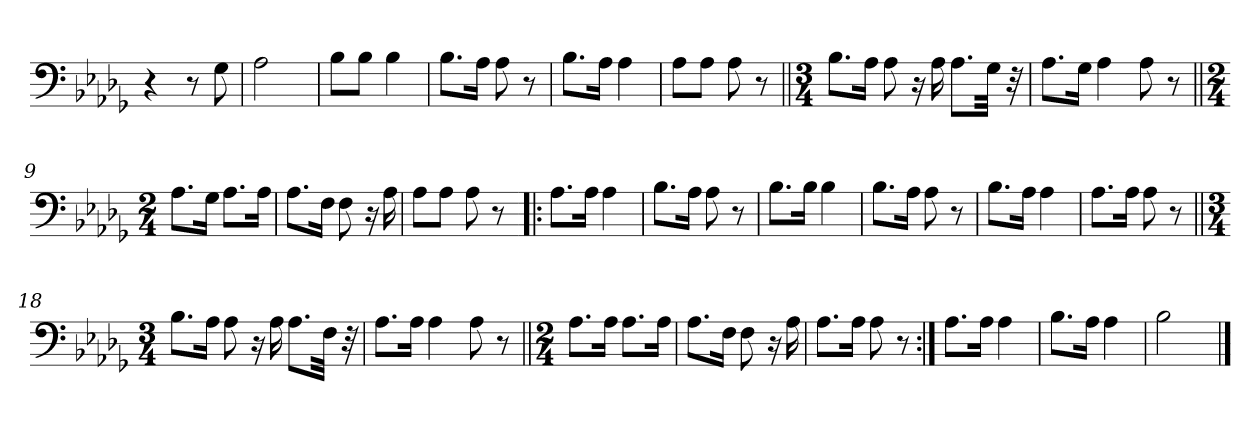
**kern
*part1
*staff1
*clefF4
*k[b-e-a-d-g-]
=1
4r
8r
8G-\
=2
2A-\
=3
8B-\L
8B-\J
4B-\
=4
8.B-\L
16A-\Jk
8A-\
8r
=5
8.B-\L
16A-\Jk
4A-\
=6
8A-\L
8A-\J
8A-\
8r
=7||
*M3/4
8.B-\L
16A-\Jk
8A-\
16r
16A-\
8.A-\L
32G-\Jkk
32r
=8
8.A-\L
16G-\Jk
4A-\
8A-\
8r
=9||
*M2/4
8.A-\L
16G-\Jk
8.A-\L
16A-\Jk
=10
8.A-\L
16F\Jk
8F\
16r
16A-\
=11
8A-\L
8A-\J
8A-\
8r
=12!|:
8.A-\L
16A-\Jk
4A-\
=13
8.B-\L
16A-\Jk
8A-\
8r
=14
8.B-\L
16B-\Jk
4B-\
=15
8.B-\L
16A-\Jk
8A-\
8r
=16
8.B-\L
16A-\Jk
4A-\
=17
8.A-\L
16A-\Jk
8A-\
8r
=18||
*M3/4
8.B-\L
16A-\Jk
8A-\
16r
16A-\
8.A-\L
32F\Jkk
32r
=19
8.A-\L
16A-\Jk
4A-\
8A-\
8r
=20||
*M2/4
8.A-\L
16A-\Jk
8.A-\L
16A-\Jk
=21
8.A-\L
16F\Jk
8F\
16r
16A-\
=22
8.A-\L
16A-\Jk
8A-\
8r
=23:|!
8.A-\L
16A-\Jk
4A-\
=24
8.B-\L
16A-\Jk
4A-\
=25
2B-\
==
*-
